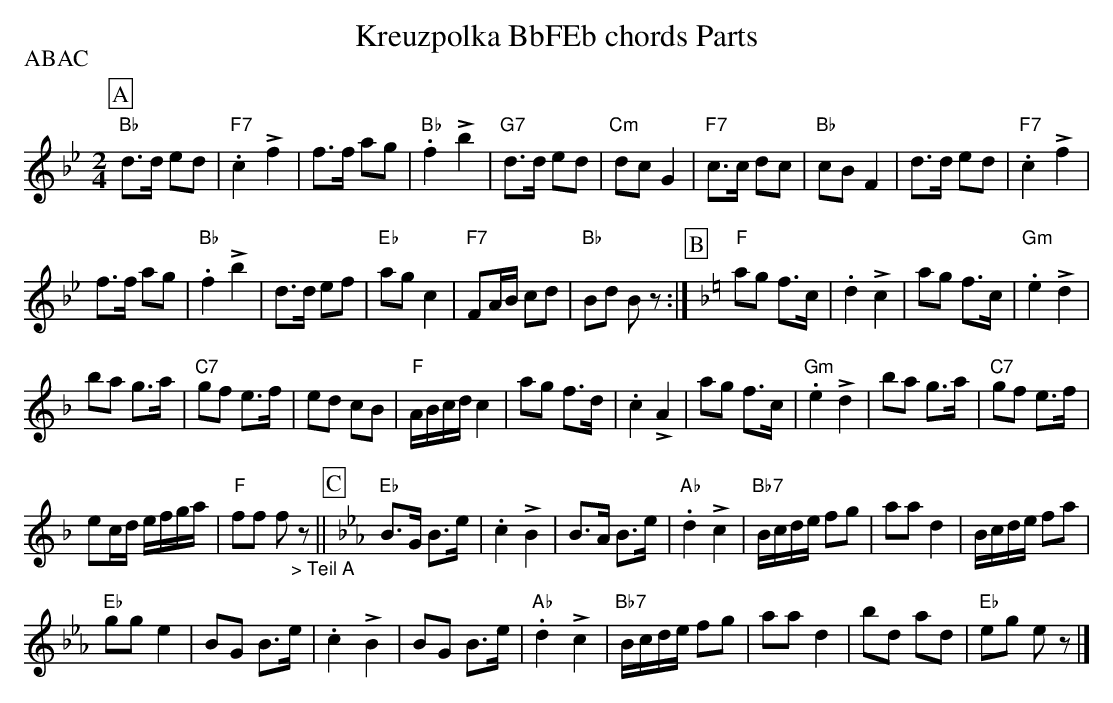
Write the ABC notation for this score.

X:1
T: Kreuzpolka BbFEb chords Parts
P:ABAC
M:2/4
L:1/8
K:Bb %%MIDI gchordon
[P:A] "Bb"d>d ed | "F7".c2+>+f2 | f>f ag | "Bb".f2+>+b2 | "G7"d>d ed | "Cm"dcG2 | "F7"c>c dc | "Bb"cBF2 |  d>d ed | "F7".c2+>+f2 |
f>f ag | "Bb".f2+>+b2 | d>d ef | "Eb"agc2 | "F7"FA/B/ cd | "Bb"Bd Bz :| [P:B] [K:F] "F"ag f>c | .d2+>+c2 | ag f>c | "Gm".e2+>+d2 |
ba g>a | "C7"gf e>f | ed cB | "F"A/B/c/d/ c2 | ag f>d | .c2+>+A2 | ag f>c | "Gm".e2+>+d2 | ba g>a | "C7"gf e>f |
ec/d/ e/f/g/a/ | "F"ff f"_> Teil A"z || [P:C] [K:Eb] "Eb"B>G B>e | .c2+>+B2 | B>A B>e | "Ab".d2 +>+c2 | "Bb7"B/c/d/e/ fg | aad2 | B/c/d/e/ fa |
"Eb"gge2 | BG B>e | .c2+>+B2 | BG B>e | "Ab".d2+>+c2 | "Bb7"B/c/d/e/ fg | aad2 | bd ad | "Eb"eg ez |]
